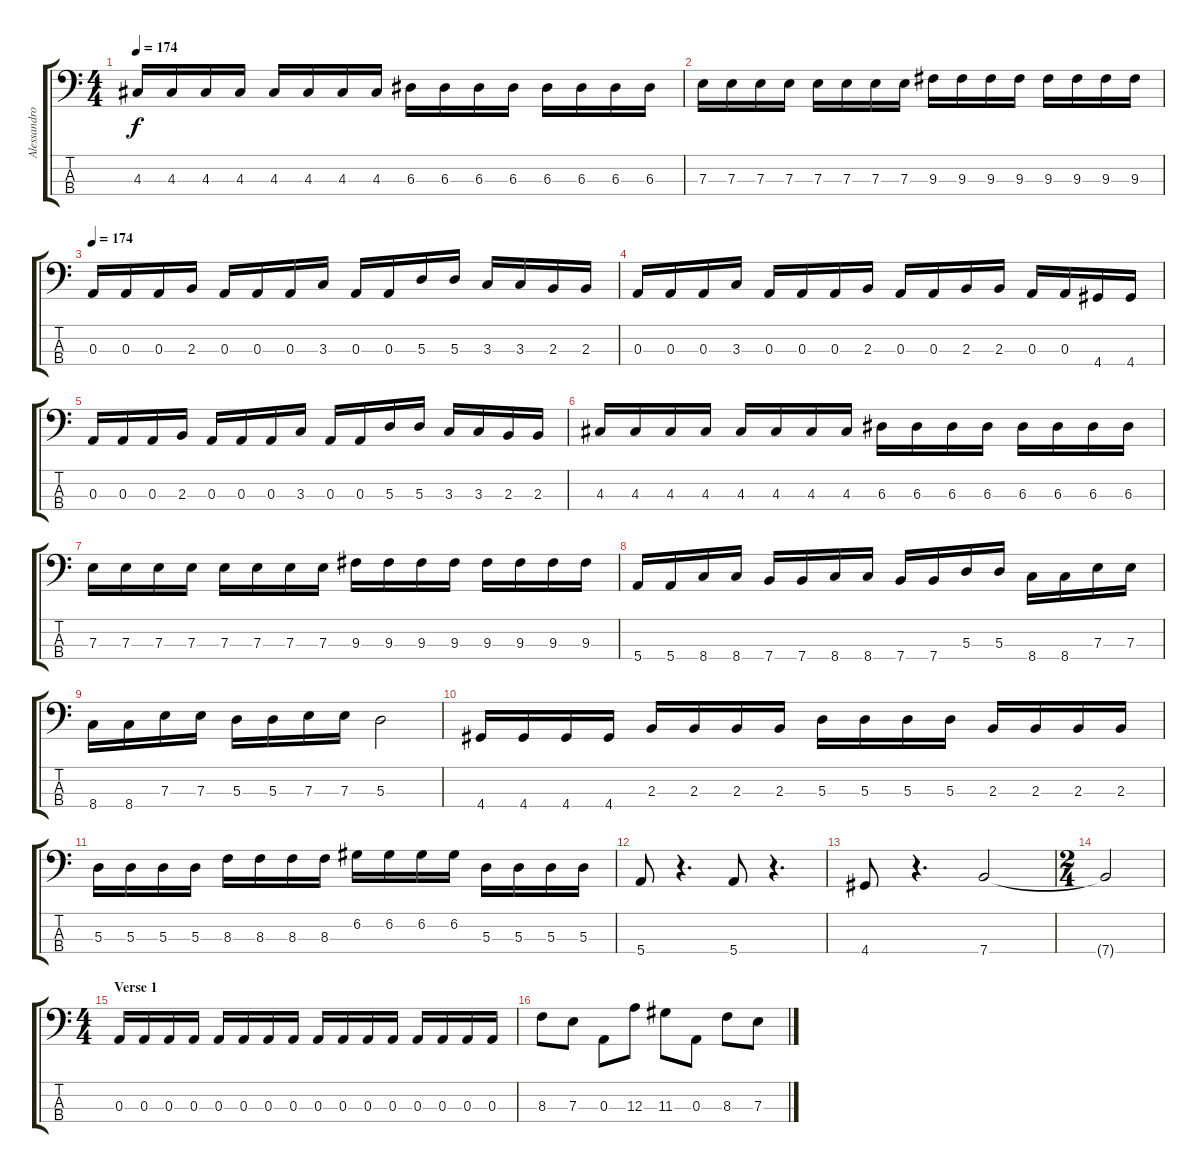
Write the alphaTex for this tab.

\track ("Alessandro Lotta (Bass)" "Alessandro") {instrument electricbassfinger}
\staff {score tabs}
\tuning (G2 D2 A1 E1) {hide}
\ts (4 4)
\tempo 174
\clef f4
\ks c
4.3.16{dy f} 4.3.16 4.3.16 4.3.16 4.3.16 4.3.16 4.3.16 4.3.16 6.3.16 6.3.16 6.3.16 6.3.16 6.3.16 6.3.16 6.3.16 6.3.16 |
7.3.16 7.3.16 7.3.16 7.3.16 7.3.16 7.3.16 7.3.16 7.3.16 9.3.16 9.3.16 9.3.16 9.3.16 9.3.16 9.3.16 9.3.16 9.3.16 |
\tempo 174
0.3.16 0.3.16 0.3.16 2.3.16 0.3.16 0.3.16 0.3.16 3.3.16 0.3.16 0.3.16 5.3.16 5.3.16 3.3.16 3.3.16 2.3.16 2.3.16 |
0.3.16 0.3.16 0.3.16 3.3.16 0.3.16 0.3.16 0.3.16 2.3.16 0.3.16 0.3.16 2.3.16 2.3.16 0.3.16 0.3.16 4.4.16 4.4.16 |
0.3.16 0.3.16 0.3.16 2.3.16 0.3.16 0.3.16 0.3.16 3.3.16 0.3.16 0.3.16 5.3.16 5.3.16 3.3.16 3.3.16 2.3.16 2.3.16 |
4.3.16 4.3.16 4.3.16 4.3.16 4.3.16 4.3.16 4.3.16 4.3.16 6.3.16 6.3.16 6.3.16 6.3.16 6.3.16 6.3.16 6.3.16 6.3.16 |
7.3.16 7.3.16 7.3.16 7.3.16 7.3.16 7.3.16 7.3.16 7.3.16 9.3.16 9.3.16 9.3.16 9.3.16 9.3.16 9.3.16 9.3.16 9.3.16 |
5.4.16 5.4.16 8.4.16 8.4.16 7.4.16 7.4.16 8.4.16 8.4.16 7.4.16 7.4.16 5.3.16 5.3.16 8.4.16 8.4.16 7.3.16 7.3.16 |
8.4.16 8.4.16 7.3.16 7.3.16 5.3.16 5.3.16 7.3.16 7.3.16 5.3.2 |
4.4.16 4.4.16 4.4.16 4.4.16 2.3.16 2.3.16 2.3.16 2.3.16 5.3.16 5.3.16 5.3.16 5.3.16 2.3.16 2.3.16 2.3.16 2.3.16 |
5.3.16 5.3.16 5.3.16 5.3.16 8.3.16 8.3.16 8.3.16 8.3.16 6.2.16 6.2.16 6.2.16 6.2.16 5.3.16 5.3.16 5.3.16 5.3.16 |
5.4.8 r.4{d} 5.4.8 r.4{d} |
4.4.8 r.4{d} 7.4.2 |
\ts (2 4)
7.4{t}.2 |
\ts (4 4)
\section ("" "Verse 1")
0.3.16 0.3.16 0.3.16 0.3.16 0.3.16 0.3.16 0.3.16 0.3.16 0.3.16 0.3.16 0.3.16 0.3.16 0.3.16 0.3.16 0.3.16 0.3.16 |
8.3.8 7.3.8 0.3.8 12.3.8 11.3.8 0.3.8 8.3.8 7.3.8
